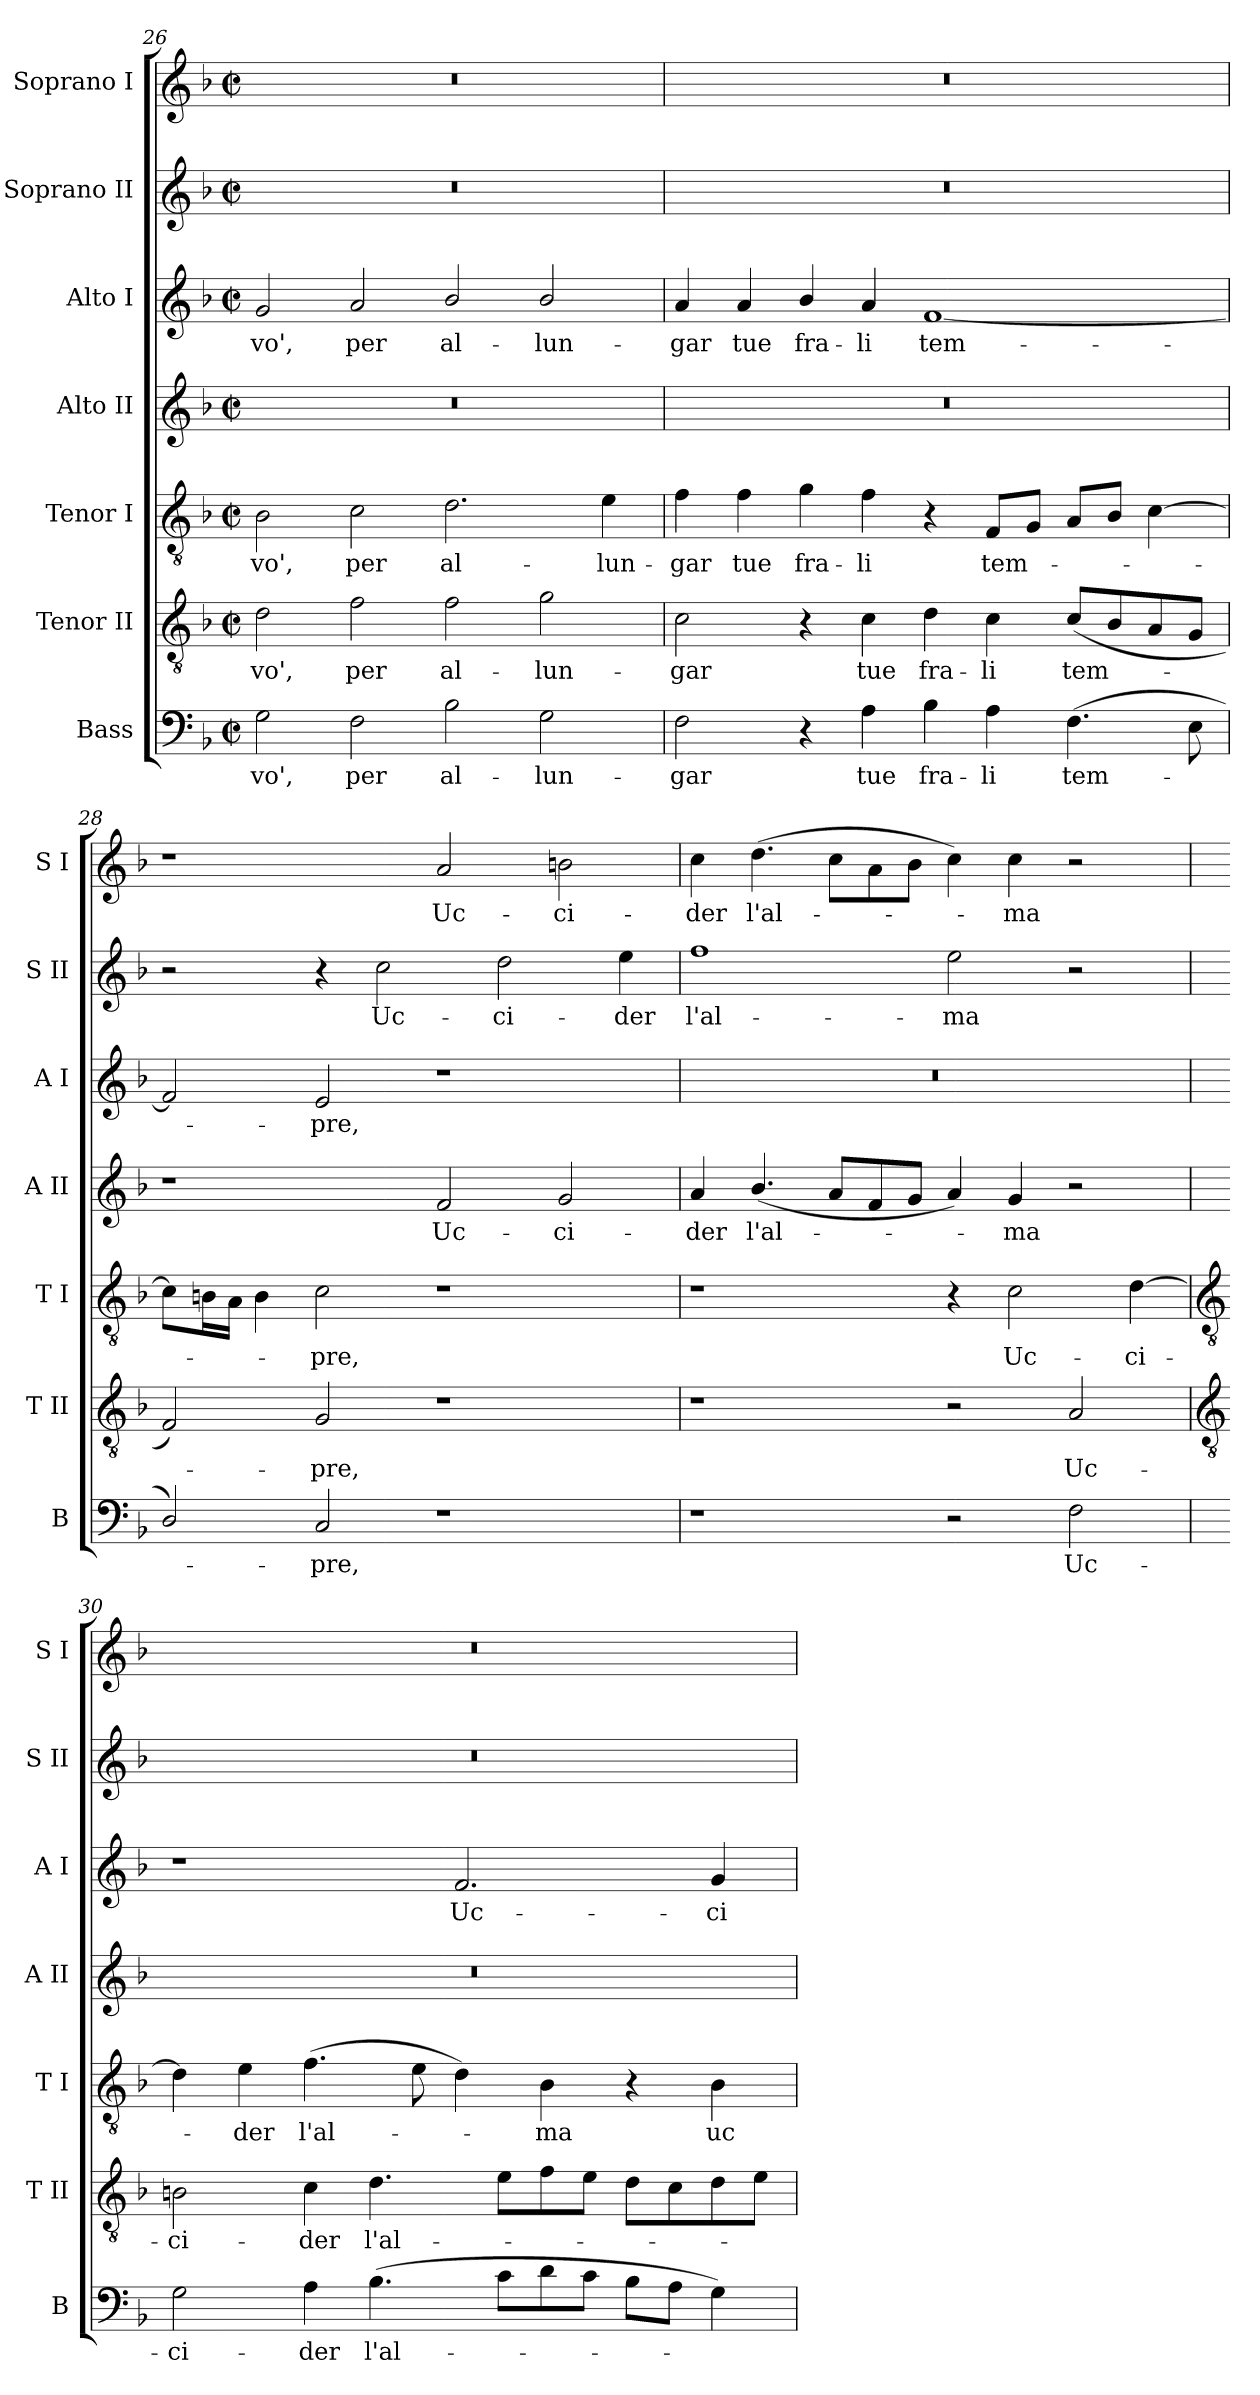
**kern	**text	**kern	**text	**kern	**text	**kern	**text	**kern	**text	**kern	**text	**kern	**text
*part7	*part7	*part6	*part6	*part5	*part5	*part4	*part4	*part3	*part3	*part2	*part2	*part1	*part1
*staff7	*staff7	*staff6	*staff6	*staff5	*staff5	*staff4	*staff4	*staff3	*staff3	*staff2	*staff2	*staff1	*staff1
*I"Bass	*	*I"Tenor II	*	*I"Tenor I	*	*I"Alto II	*	*I"Alto I	*	*I"Soprano II	*	*I"Soprano I	*
*I'B	*	*I'T II	*	*I'T I	*	*I'A II	*	*I'A I	*	*I'S II	*	*I'S I	*
!!LO:LB:g=z
*clefF4	*	*clefGv2	*	*clefGv2	*	*clefG2	*	*clefG2	*	*clefG2	*	*clefG2	*
*k[b-]	*	*k[b-]	*	*k[b-]	*	*k[b-]	*	*k[b-]	*	*k[b-]	*	*k[b-]	*
*F:	*	*F:	*	*F:	*	*F:	*	*F:	*	*F:	*	*F:	*
*M4/2	*	*M4/2	*	*M4/2	*	*M4/2	*	*M4/2	*	*M4/2	*	*M4/2	*
*met(c|)	*	*met(c|)	*	*met(c|)	*	*met(c|)	*	*met(c|)	*	*met(c|)	*	*met(c|)	*
=26	=26	=26	=26	=26	=26	=26	=26	=26	=26	=26	=26	=26	=26
!	!LO:LY:b	!	!LO:LY:b	!	!LO:LY:b	!	!	!	!LO:LY:b	!	!	!	!
2G	vo',	2d	vo',	2B-	vo',	0r	.	2g	vo',	0r	.	0r	.
!	!LO:LY:b	!	!LO:LY:b	!	!LO:LY:b	!	!	!	!LO:LY:b	!	!	!	!
2F	per	2f	per	2c	per	.	.	2a	per	.	.	.	.
!	!LO:LY:b	!	!LO:LY:b	!	!LO:LY:b	!	!	!	!LO:LY:b	!	!	!	!
2B-	al-	2f	al-	2.d	al-	.	.	2b-/	al-	.	.	.	.
!	!LO:LY:b	!	!LO:LY:b	!	!	!	!	!	!LO:LY:b	!	!	!	!
2G	-lun-	2g	-lun-	.	.	.	.	2b-/	-lun-	.	.	.	.
!	!	!	!	!	!LO:LY:b	!	!	!	!	!	!	!	!
.	.	.	.	4e	-lun-	.	.	.	.	.	.	.	.
=27	=27	=27	=27	=27	=27	=27	=27	=27	=27	=27	=27	=27	=27
!	!LO:LY:b	!	!LO:LY:b	!	!LO:LY:b	!	!	!	!LO:LY:b	!	!	!	!
2F	-gar	2c	-gar	4f	-gar	0r	.	4a	-gar	0r	.	0r	.
!	!	!	!	!	!LO:LY:b	!	!	!	!LO:LY:b	!	!	!	!
.	.	.	.	4f	tue	.	.	4a	tue	.	.	.	.
!	!	!	!	!	!LO:LY:b	!	!	!	!LO:LY:b	!	!	!	!
4r	.	4r	.	4g	fra-	.	.	4b-/	fra-	.	.	.	.
!	!LO:LY:b	!	!LO:LY:b	!	!LO:LY:b	!	!	!	!LO:LY:b	!	!	!	!
4A	tue	4c	tue	4f	-li	.	.	4a	-li	.	.	.	.
!	!LO:LY:b	!	!LO:LY:b	!	!	!	!	!	!LO:LY:b	!	!	!	!
4B-	fra-	4d	fra-	4r	.	.	.	[1f	tem-	.	.	.	.
!	!LO:LY:b	!	!LO:LY:b	!	!LO:LY:b	!	!	!	!	!	!	!	!
4A	-li	4c	-li	8FL	tem-	.	.	.	.	.	.	.	.
.	.	.	.	8GJ	.	.	.	.	.	.	.	.	.
!	!LO:LY:b	!	!LO:LY:b	!	!	!	!	!	!	!	!	!	!
(>4.F	tem-	(<8cL	tem-	8AL	.	.	.	.	.	.	.	.	.
.	.	8B-	.	8B-J	.	.	.	.	.	.	.	.	.
.	.	8A	.	[4c	.	.	.	.	.	.	.	.	.
8E	.	8GJ	.	.	.	.	.	.	.	.	.	.	.
=28	=28	=28	=28	=28	=28	=28	=28	=28	=28	=28	=28	=28	=28
2D/)	.	2F)	.	8cL]	.	1r	.	2f]	.	2r	.	1r	.
.	.	.	.	16BnL	.	.	.	.	.	.	.	.	.
.	.	.	.	16AJJ	.	.	.	.	.	.	.	.	.
.	.	.	.	4B	.	.	.	.	.	.	.	.	.
!	!LO:LY:b	!	!LO:LY:b	!	!LO:LY:b	!	!	!	!LO:LY:b	!	!	!	!
2C	pre,	2G	pre,	2c	pre,	.	.	2e	pre,	4r	.	.	.
!	!	!	!	!	!	!	!	!	!	!	!LO:LY:b	!	!
.	.	.	.	.	.	.	.	.	.	2cc	Uc-	.	.
!	!	!	!	!	!	!	!LO:LY:b	!	!	!	!	!	!LO:LY:b
1r	.	1r	.	1r	.	2f	Uc-	1r	.	.	.	2a	Uc-
!	!	!	!	!	!	!	!	!	!	!	!LO:LY:b	!	!
.	.	.	.	.	.	.	.	.	.	2dd	-ci-	.	.
!	!	!	!	!	!	!	!LO:LY:b	!	!	!	!	!	!LO:LY:b
.	.	.	.	.	.	2g	-ci-	.	.	.	.	2bn	-ci-
!	!	!	!	!	!	!	!	!	!	!	!LO:LY:b	!	!
.	.	.	.	.	.	.	.	.	.	4ee	-der	.	.
=29	=29	=29	=29	=29	=29	=29	=29	=29	=29	=29	=29	=29	=29
!	!	!	!	!	!	!	!LO:LY:b	!	!	!	!LO:LY:b	!	!LO:LY:b
1r	.	1r	.	1r	.	4a	-der	0r	.	1ff	l'al-	4cc	-der
!	!	!	!	!	!	!	!LO:LY:b	!	!	!	!	!	!LO:LY:b
.	.	.	.	.	.	(<4.b-/	l'al-	.	.	.	.	(>4.dd	l'al-
.	.	.	.	.	.	8aL	.	.	.	.	.	8ccL	.
.	.	.	.	.	.	8f	.	.	.	.	.	8a	.
.	.	.	.	.	.	8gJ	.	.	.	.	.	8b-J	.
!	!	!	!	!	!	!	!	!	!	!	!LO:LY:b	!	!
2r	.	2r	.	4r	.	4a)	.	.	.	2ee	-ma	4cc)	.
!	!	!	!	!	!LO:LY:b	!	!LO:LY:b	!	!	!	!	!	!LO:LY:b
.	.	.	.	2c	Uc-	4g	ma	.	.	.	.	4cc	ma
!	!LO:LY:b	!	!LO:LY:b	!	!	!	!	!	!	!	!	!	!
2F	Uc-	2A	Uc-	.	.	2r	.	.	.	2r	.	2r	.
!	!	!	!	!	!LO:LY:b	!	!	!	!	!	!	!	!
.	.	.	.	[4d	-ci-	.	.	.	.	.	.	.	.
!!LO:LB:g=z
=30	=30	=30	=30	=30	=30	=30	=30	=30	=30	=30	=30	=30	=30
*	*	*clefGv2	*	*clefGv2	*	*	*	*	*	*	*	*	*
!	!LO:LY:b	!	!LO:LY:b	!	!	!	!	!	!	!	!	!	!
2G	-ci-	2Bn	-ci-	4d]	.	0r	.	1r	.	0r	.	0r	.
!	!	!	!	!	!LO:LY:b	!	!	!	!	!	!	!	!
.	.	.	.	4e	der	.	.	.	.	.	.	.	.
!	!LO:LY:b	!	!LO:LY:b	!	!LO:LY:b	!	!	!	!	!	!	!	!
4A	-der	4c	-der	(>4.f	l'al-	.	.	.	.	.	.	.	.
!	!LO:LY:b	!	!LO:LY:b	!	!	!	!	!	!	!	!	!	!
(>4.B-	l'al-	4.d	l'al-	.	.	.	.	.	.	.	.	.	.
.	.	.	.	8e	.	.	.	.	.	.	.	.	.
!	!	!	!	!	!	!	!	!	!LO:LY:b	!	!	!	!
.	.	.	.	4d)	.	.	.	2.f	Uc-	.	.	.	.
8cL	.	8eL	.	.	.	.	.	.	.	.	.	.	.
!	!	!	!	!	!LO:LY:b	!	!	!	!	!	!	!	!
8d	.	8f	.	4B-	ma	.	.	.	.	.	.	.	.
8cJ	.	8eJ	.	.	.	.	.	.	.	.	.	.	.
8B-L	.	8dL	.	4r	.	.	.	.	.	.	.	.	.
8AJ	.	8c	.	.	.	.	.	.	.	.	.	.	.
!	!	!	!	!	!LO:LY:b	!	!	!	!LO:LY:b	!	!	!	!
4G)	.	8d	.	4B-	uc-	.	.	4g	-ci-	.	.	.	.
.	.	8eJ	.	.	.	.	.	.	.	.	.	.	.
=	=	=	=	=	=	=	=	=	=	=	=	=	=
*-	*-	*-	*-	*-	*-	*-	*-	*-	*-	*-	*-	*-	*-
